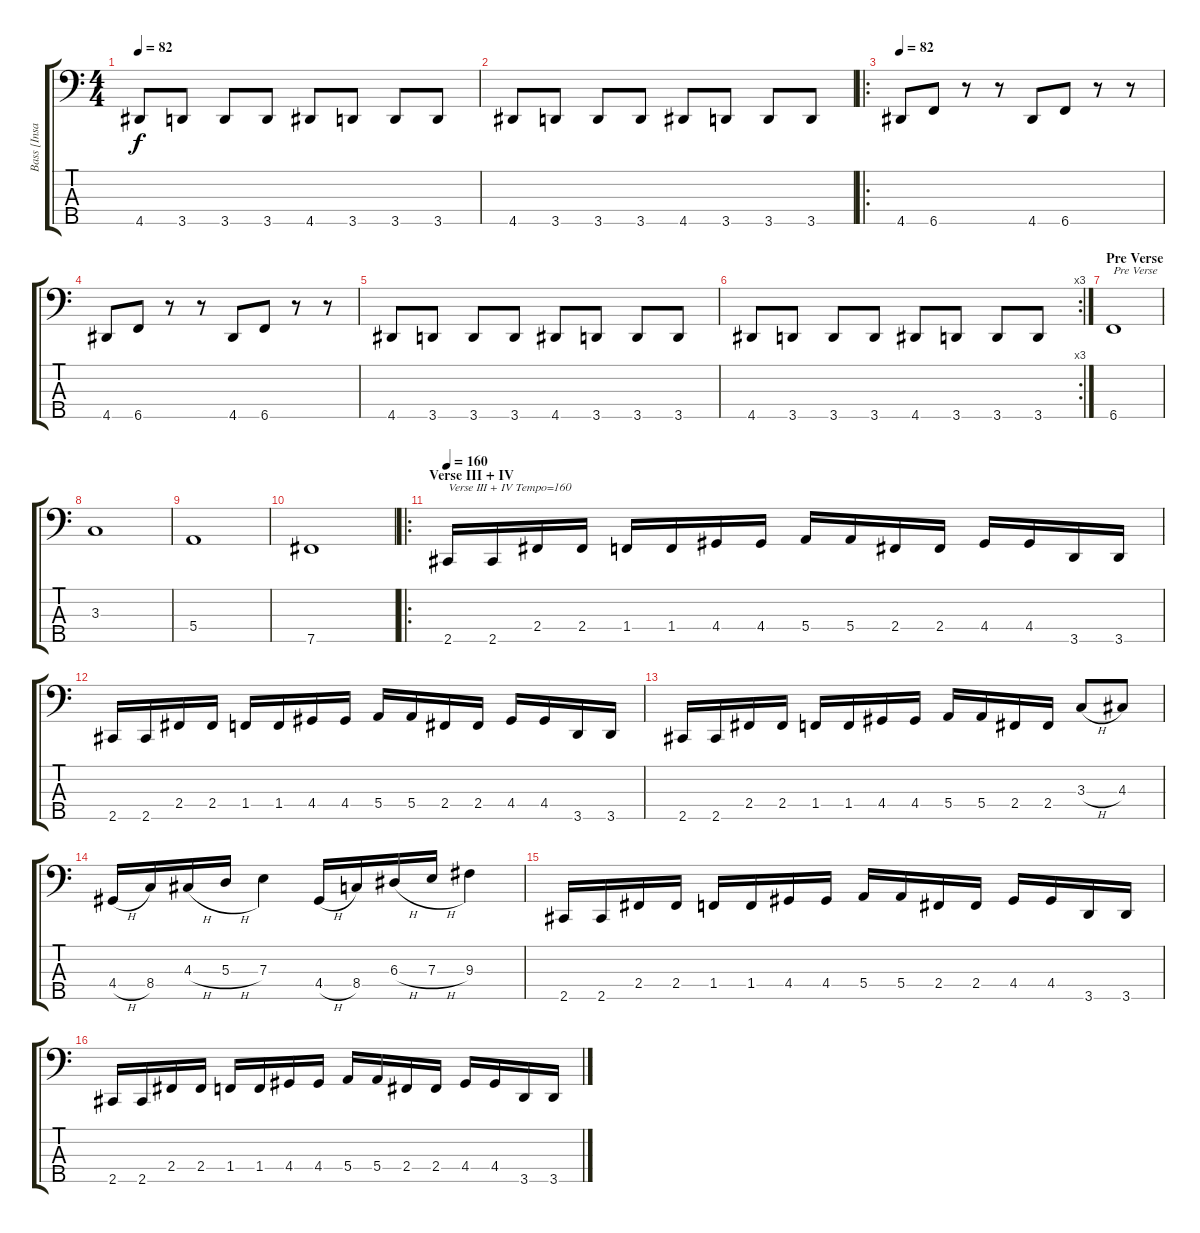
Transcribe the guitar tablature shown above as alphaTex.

\track ("Bass [Insahn]" "Bass [Insa") {instrument electricbasspick}
\staff {score tabs}
\tuning (G2 D2 A1 E1 B0) {hide}
\ts (4 4)
\tempo 82
\clef f4
\ks c
4.5.8{dy f} 3.5.8 3.5.8 3.5.8 4.5.8 3.5.8 3.5.8 3.5.8 |
4.5.8 3.5.8 3.5.8 3.5.8 4.5.8 3.5.8 3.5.8 3.5.8 |
\ro
\tempo 82
4.5.8 6.5.8 r.8 r.8 4.5.8 6.5.8 r.8 r.8 |
4.5.8 6.5.8 r.8 r.8 4.5.8 6.5.8 r.8 r.8 |
4.5.8 3.5.8 3.5.8 3.5.8 4.5.8 3.5.8 3.5.8 3.5.8 |
\rc 3
4.5.8 3.5.8 3.5.8 3.5.8 4.5.8 3.5.8 3.5.8 3.5.8 |
\section ("" "Pre Verse")
6.5.1{txt "Pre Verse"} |
3.3.1 |
5.4.1 |
7.5.1 |
\ro
\section ("" "Verse III + IV")
\tempo 160
2.5.16{txt "Verse III + IV Tempo=160"} 2.5.16 2.4.16 2.4.16 1.4.16 1.4.16 4.4.16 4.4.16 5.4.16 5.4.16 2.4.16 2.4.16 4.4.16 4.4.16 3.5.16 3.5.16 |
2.5.16 2.5.16 2.4.16 2.4.16 1.4.16 1.4.16 4.4.16 4.4.16 5.4.16 5.4.16 2.4.16 2.4.16 4.4.16 4.4.16 3.5.16 3.5.16 |
2.5.16 2.5.16 2.4.16 2.4.16 1.4.16 1.4.16 4.4.16 4.4.16 5.4.16 5.4.16 2.4.16 2.4.16 3.3{h}.8 4.3.8 |
4.4{h}.16 8.4.16 4.3{h}.16 5.3{h}.16 7.3.4 4.4{h}.16 8.4.16 6.3{h}.16 7.3{h}.16 9.3.4 |
2.5.16 2.5.16 2.4.16 2.4.16 1.4.16 1.4.16 4.4.16 4.4.16 5.4.16 5.4.16 2.4.16 2.4.16 4.4.16 4.4.16 3.5.16 3.5.16 |
2.5.16 2.5.16 2.4.16 2.4.16 1.4.16 1.4.16 4.4.16 4.4.16 5.4.16 5.4.16 2.4.16 2.4.16 4.4.16 4.4.16 3.5.16 3.5.16
